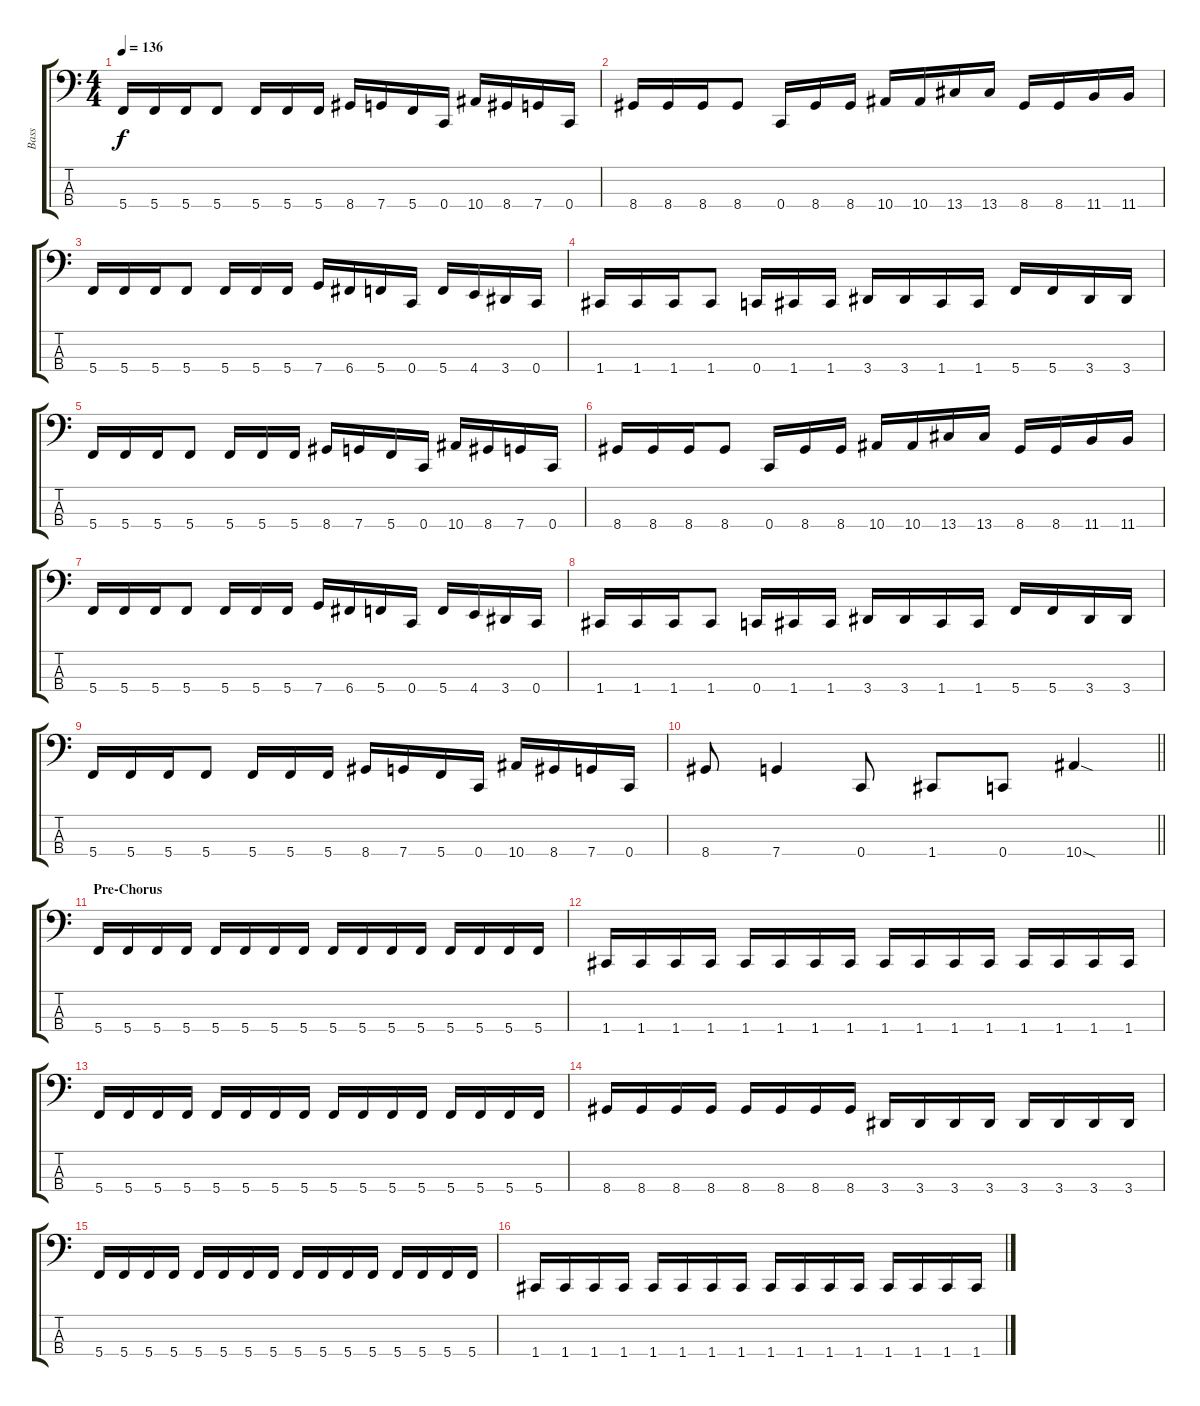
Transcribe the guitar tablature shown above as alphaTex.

\track ("Bass" "Bass") {instrument electricbassfinger}
\staff {score tabs}
\tuning (F2 C2 G1 C1) {hide}
\ts (4 4)
\tempo 136
\clef f4
\ks c
5.4.16{dy f} 5.4.16 5.4.16 5.4.8 5.4.16 5.4.16 5.4.16 8.4.16 7.4.16 5.4.16 0.4.16 10.4.16 8.4.16 7.4.16 0.4.16 |
8.4.16 8.4.16 8.4.16 8.4.8 0.4.16 8.4.16 8.4.16 10.4.16 10.4.16 13.4.16 13.4.16 8.4.16 8.4.16 11.4.16 11.4.16 |
5.4.16 5.4.16 5.4.16 5.4.8 5.4.16 5.4.16 5.4.16 7.4.16 6.4.16 5.4.16 0.4.16 5.4.16 4.4.16 3.4.16 0.4.16 |
1.4.16 1.4.16 1.4.16 1.4.8 0.4.16 1.4.16 1.4.16 3.4.16 3.4.16 1.4.16 1.4.16 5.4.16 5.4.16 3.4.16 3.4.16 |
5.4.16 5.4.16 5.4.16 5.4.8 5.4.16 5.4.16 5.4.16 8.4.16 7.4.16 5.4.16 0.4.16 10.4.16 8.4.16 7.4.16 0.4.16 |
8.4.16 8.4.16 8.4.16 8.4.8 0.4.16 8.4.16 8.4.16 10.4.16 10.4.16 13.4.16 13.4.16 8.4.16 8.4.16 11.4.16 11.4.16 |
5.4.16 5.4.16 5.4.16 5.4.8 5.4.16 5.4.16 5.4.16 7.4.16 6.4.16 5.4.16 0.4.16 5.4.16 4.4.16 3.4.16 0.4.16 |
1.4.16 1.4.16 1.4.16 1.4.8 0.4.16 1.4.16 1.4.16 3.4.16 3.4.16 1.4.16 1.4.16 5.4.16 5.4.16 3.4.16 3.4.16 |
5.4.16 5.4.16 5.4.16 5.4.8 5.4.16 5.4.16 5.4.16 8.4.16 7.4.16 5.4.16 0.4.16 10.4.16 8.4.16 7.4.16 0.4.16 |
\barLineRight lightlight
8.4.8 7.4.4 0.4.8 1.4.8 0.4.8 10.4{sod}.4 |
\section ("" "Pre-Chorus")
5.4.16 5.4.16 5.4.16 5.4.16 5.4.16 5.4.16 5.4.16 5.4.16 5.4.16 5.4.16 5.4.16 5.4.16 5.4.16 5.4.16 5.4.16 5.4.16 |
1.4.16 1.4.16 1.4.16 1.4.16 1.4.16 1.4.16 1.4.16 1.4.16 1.4.16 1.4.16 1.4.16 1.4.16 1.4.16 1.4.16 1.4.16 1.4.16 |
5.4.16 5.4.16 5.4.16 5.4.16 5.4.16 5.4.16 5.4.16 5.4.16 5.4.16 5.4.16 5.4.16 5.4.16 5.4.16 5.4.16 5.4.16 5.4.16 |
8.4.16 8.4.16 8.4.16 8.4.16 8.4.16 8.4.16 8.4.16 8.4.16 3.4.16 3.4.16 3.4.16 3.4.16 3.4.16 3.4.16 3.4.16 3.4.16 |
5.4.16 5.4.16 5.4.16 5.4.16 5.4.16 5.4.16 5.4.16 5.4.16 5.4.16 5.4.16 5.4.16 5.4.16 5.4.16 5.4.16 5.4.16 5.4.16 |
1.4.16 1.4.16 1.4.16 1.4.16 1.4.16 1.4.16 1.4.16 1.4.16 1.4.16 1.4.16 1.4.16 1.4.16 1.4.16 1.4.16 1.4.16 1.4.16
